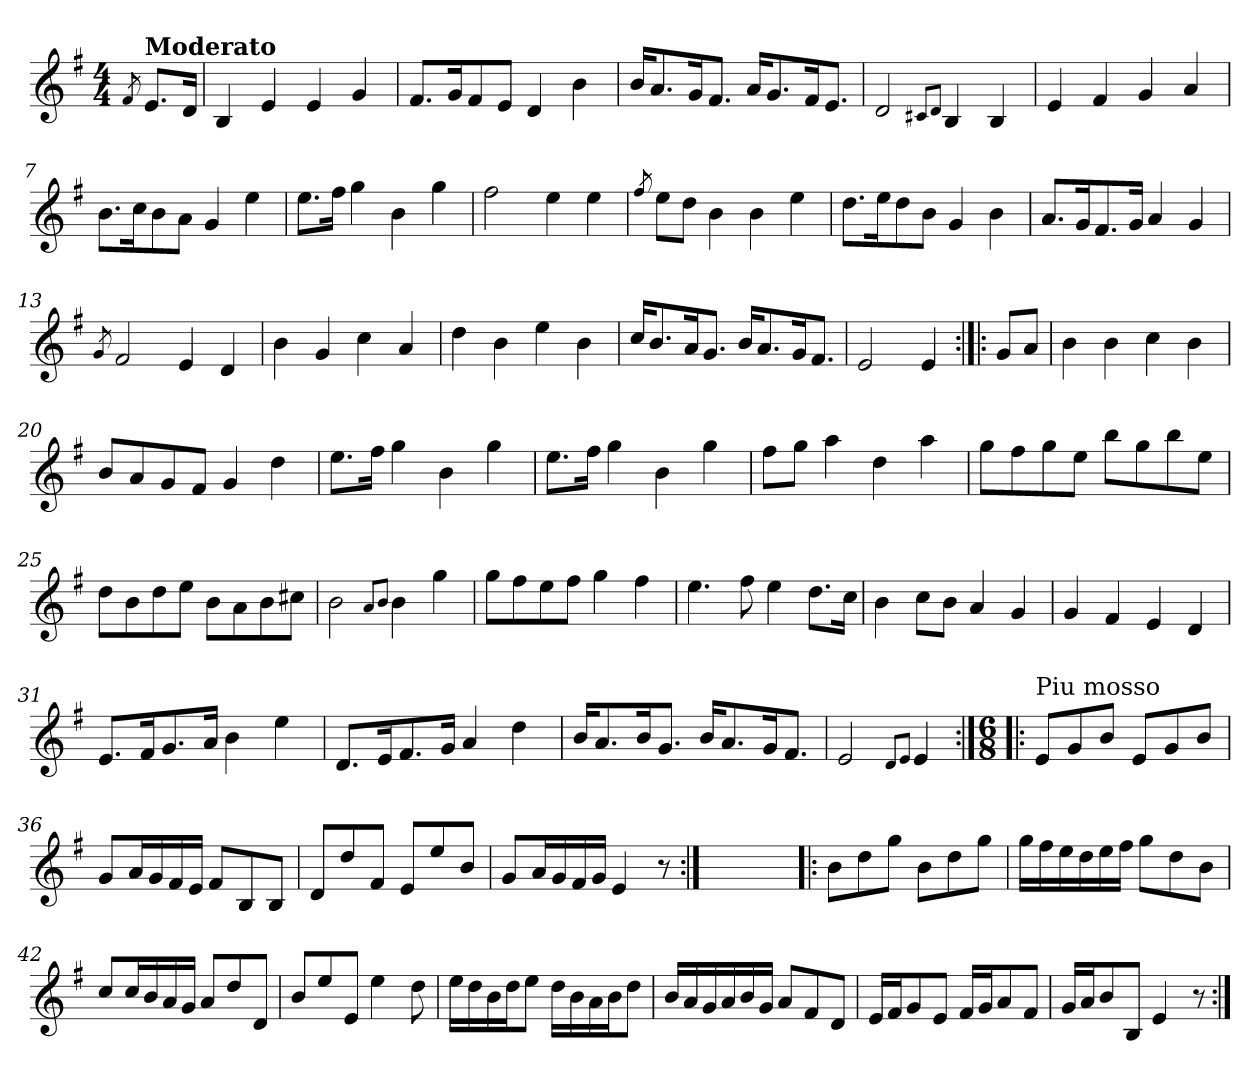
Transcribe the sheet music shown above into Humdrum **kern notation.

**kern
*part1
*staff1
*clefG2
*k[f#]
*e:
*M4/4
=1
8qf#/
!LO:TX:a:B:t=Moderato
8.e/L
16d/Jk
=2
4B/
4e/
4e/
4g/
=3
8.f#/L
16g/K
8f#/
8e/J
4d/
4b\
=4
16b/KL
8.a/
16g/K
8.f#/J
16a/KL
8.g/
16f#/K
8.e/J
=5
2d/
8qc#X/L
8qd/J
4B/
4B/
=6
4e/
4f#/
4g/
4a/
=7
8.b\L
16cc\K
8b\
8a\J
4g/
4ee\
!!LO:LB:g=z
=8
8.ee\L
16ff#\Jk
4gg\
4b\
4gg\
=9
2ff#\
4ee\
4ee\
=10
8qff#/
8ee\L
8dd\J
4b\
4b\
4ee\
=11
8.dd\L
16ee\K
8dd\
8b\J
4g/
4b\
=12
8.a/L
16g/K
8.f#/
16g/Jk
4a/
4g/
=13
8qg/
2f#/
4e/
4d/
=14
4b\
4g/
4cc\
4a/
=15
4dd\
4b\
4ee\
4b\
!!LO:LB:g=z
=16
16cc/KL
8.b/
16a/K
8.g/J
16b/KL
8.a/
16g/K
8.f#/J
=17
2e/
4e/
=18:|!|:
8g/L
8a/J
=19
4b\
4b\
4cc\
4b\
=20
8b/L
8a/
8g/
8f#/J
4g/
4dd\
=21
8.ee\L
16ff#\Jk
4gg\
4b\
4gg\
=22
8.ee\L
16ff#\Jk
4gg\
4b\
4gg\
=23
8ff#\L
8gg\J
4aa\
4dd\
4aa\
!!LO:LB:g=z
=24
8gg\L
8ff#\
8gg\
8ee\J
8bb\L
8gg\
8bb\
8ee\J
=25
8dd\L
8b\
8dd\
8ee\J
8b\L
8a\
8b\
8cc#X\J
=26
2b\
8qa/L
8qb/J
4b\
4gg\
=27
8gg\L
8ff#\
8ee\
8ff#\J
4gg\
4ff#\
=28
4.ee\
8ff#\
4ee\
8.dd\L
16cc\Jk
=29
4b\
8cc\L
8b\J
4a/
4g/
=30
4g/
4f#/
4e/
4d/
!!LO:LB:g=z
=31
8.e/L
16f#/K
8.g/
16a/Jk
4b\
4ee\
=32
8.d/L
16e/K
8.f#/
16g/Jk
4a/
4dd\
=33
16b/KL
8.a/
16b/K
8.g/J
16b/KL
8.a/
16g/K
8.f#/J
=34
2e/
8qd/L
8qe/J
4e/
=35:|!|:
*M6/8
!LO:TX:a:t=Piu mosso
8e/L
8g/
8b/J
8e/L
8g/
8b/J
=36
8g/L
16a/L
16g/
16f#/
16e/JJ
8f#/L
8B/
8B/J
!!LO:LB:g=z
=37
8d/L
8dd/
8f#/J
8e/L
8ee/
8b/J
=38
8g/L
16a/L
16g/
16f#/
16g/JJ
4e/
8r
=39:|!
2.ryy
=40!|:
8b\L
8dd\
8gg\J
8b\L
8dd\
8gg\J
=41
16gg\LL
16ff#\
16ee\
16dd\
16ee\
16ff#\JJ
8gg\L
8dd\
8b\J
=42
8cc/L
16cc/L
16b/
16a/
16g/JJ
8a/L
8dd/
8d/J
=43
8b/L
8ee/
8e/J
4ee\
8dd\
!!LO:LB:g=z
=44
16ee\LL
16dd\
16b\
16dd\J
8ee\J
16dd\LL
16b\
16a\
16b\J
8dd\J
=45
16b/LL
16a/
16g/
16a/
16b/
16g/JJ
8a/L
8f#/
8d/J
=46
16e/LL
16f#/J
8g/
8e/J
16f#/LL
16g/J
8a/
8f#/J
=47
16g/LL
16a/J
8b/
8B/J
4e/
8r
=:|!
*-
